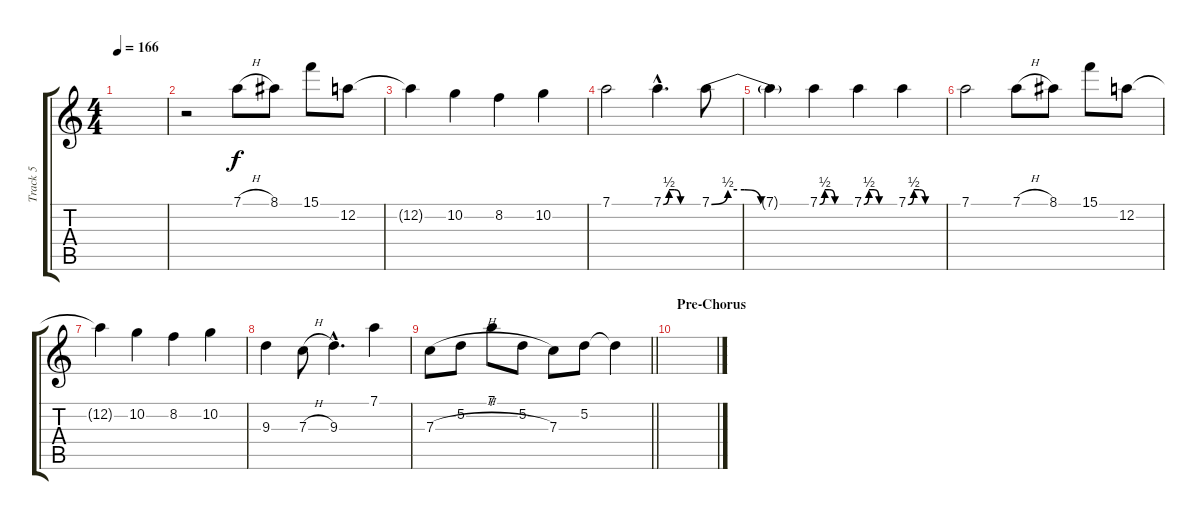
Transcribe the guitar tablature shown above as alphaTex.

\track ("Track 5" "Track 5") {instrument electricguitarjazz}
\staff {score tabs}
\tuning (D4 A3 F3 C3 G2 C2) {hide}
\ts (4 4)
\tempo 166
\clef g2
\ks c
|
r.2{instrument overdrivenguitar} 7.1{h}.8 8.1.8 15.1.8 12.2.8 |
12.2{t}.4 10.2.4 8.2.4 10.2.4 |
7.1.2 7.1{be (custom 0 0 10 2 20 2 30 0 60 0) hac}.4{d} 7.1{be (custom 0 0 10 2 20 2 30 0 60 0)}.8 |
7.1{t}.4 7.1{be (custom 0 0 10 2 20 2 30 0 60 0)}.4 7.1{be (custom 0 0 10 2 20 2 30 0 60 0)}.4 7.1{be (custom 0 0 10 2 20 2 30 0 60 0)}.4 |
7.1.2 7.1{h}.8 8.1.8 15.1.8 12.2.8 |
12.2{t}.4 10.2.4 8.2.4 10.2.4 |
9.3.4 7.3{h}.8 9.3{hac}.4{d} 7.1.4 |
\barLineRight lightlight
7.3{h}.8 5.2.8 7.1.8 5.2.8 7.3.8 5.2.8 5.2{t}.4 |
\section ("" "Pre-Chorus")
